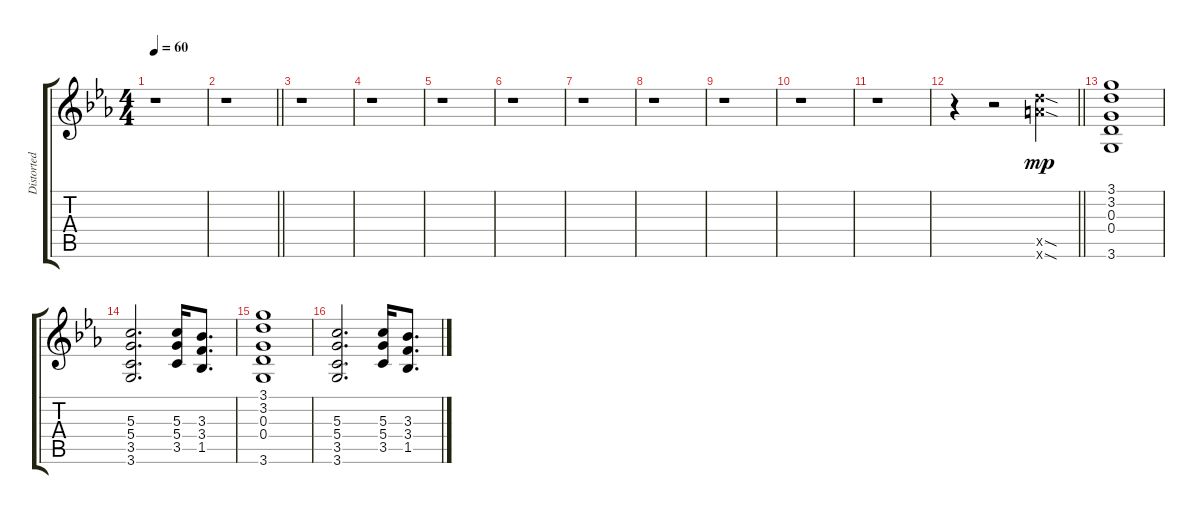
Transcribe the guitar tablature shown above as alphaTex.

\track ("Distorted 1" "Distorted ") {instrument distortionguitar}
\staff {score tabs}
\tuning (E4 B3 G3 D3 A2 E2) {hide}
\ts (4 4)
\tempo 60
\clef g2
\ks eb
r.1{dy mf} |
\barLineRight lightlight
r.1 |
r.1 |
r.1 |
r.1 |
r.1 |
r.1 |
r.1 |
r.1 |
r.1 |
r.1 |
\barLineRight lightlight
r.4 r.2 (17.5{sod x} 17.6{sod x}).4{dy mp} |
(3.1 3.2 0.3 0.4 3.6).1{volume 12 instrument distortionguitar} |
(5.3 5.4 3.5 3.6).2{d} (5.3 5.4 3.5).16 (3.3 3.4 1.5).8{d} |
(3.1 3.2 0.3 0.4 3.6).1 |
(5.3 5.4 3.5 3.6).2{d} (5.3 5.4 3.5).16 (3.3 3.4 1.5).8{d}
